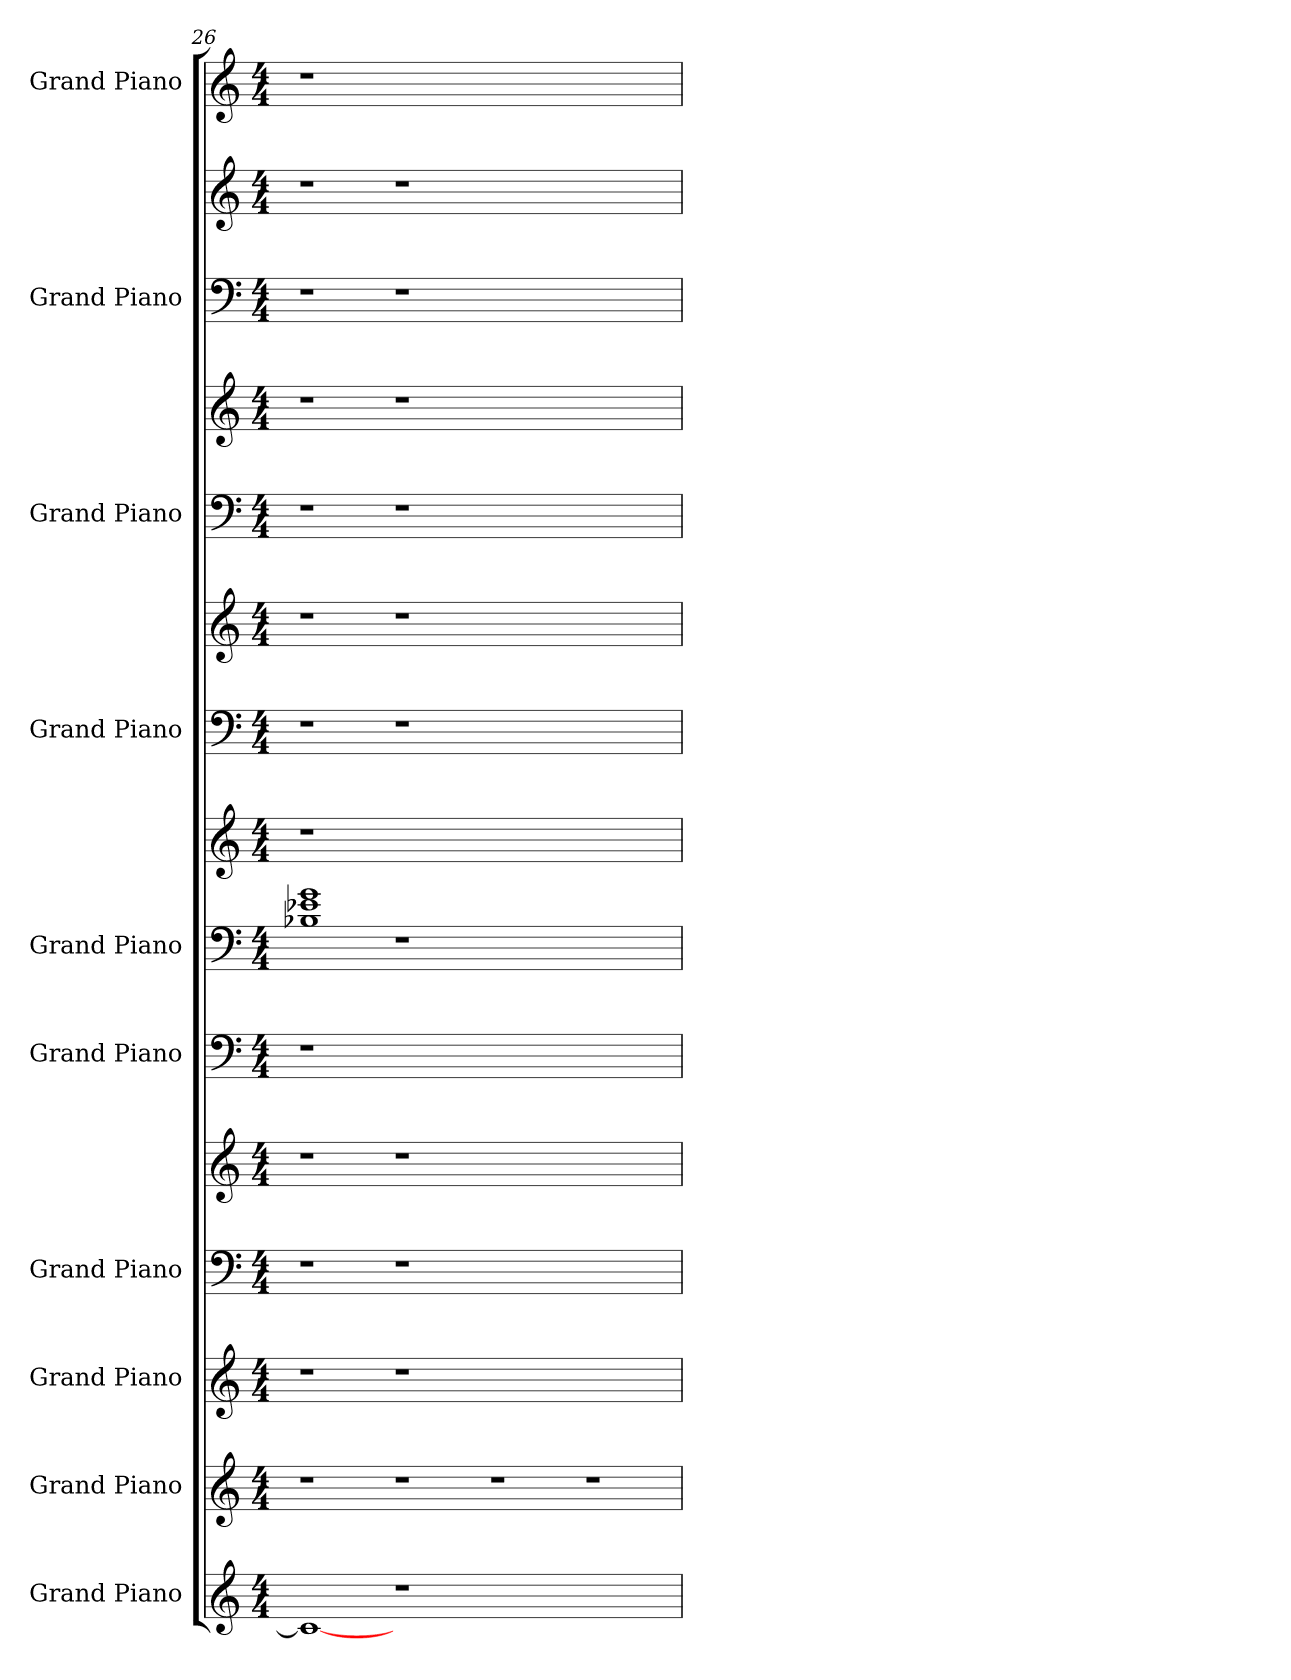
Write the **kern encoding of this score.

**kern	**kern	**kern	**kern	**kern	**kern	**kern	**kern	**kern	**kern	**kern	**kern	**kern	**kern	**kern
*part10	*part9	*part8	*part7	*part7	*part6	*part5	*part5	*part4	*part4	*part3	*part3	*part2	*part2	*part1
*staff15	*staff14	*staff13	*staff12	*staff11	*staff10	*staff9	*staff8	*staff7	*staff6	*staff5	*staff4	*staff3	*staff2	*staff1
*I"Grand Piano	*I"Grand Piano	*I"Grand Piano	*I"Grand Piano	*	*I"Grand Piano	*I"Grand Piano	*	*I"Grand Piano	*	*I"Grand Piano	*	*I"Grand Piano	*	*I"Grand Piano
*clefG2	*clefG2	*clefG2	*clefF4	*clefG2	*clefF4	*clefF4	*clefG2	*clefF4	*clefG2	*clefF4	*clefG2	*clefF4	*clefG2	*clefG2
*k[]	*k[]	*k[]	*k[]	*k[]	*k[]	*k[]	*k[]	*k[]	*k[]	*k[]	*k[]	*k[]	*k[]	*k[]
*C:	*C:	*C:	*C:	*C:	*C:	*C:	*C:	*C:	*C:	*C:	*C:	*C:	*C:	*C:
*M4/4	*M4/4	*M4/4	*M4/4	*M4/4	*M4/4	*M4/4	*M4/4	*M4/4	*M4/4	*M4/4	*M4/4	*M4/4	*M4/4	*M4/4
=26	=26	=26	=26	=26	=26	=26	=26	=26	=26	=26	=26	=26	=26	=26
1c_	1r	1r	1r	1r	1r	1B-X 1e-X 1g	1r	1r	1r	1r	1r	1r	1r	1r
1r	1r	1r	1r	1r	0.ryy	1r	0.ryy	1r	1r	1r	1r	1r	1r	0.ryy
0ryy	1r	0ryy	0ryy	0ryy	.	0ryy	.	0ryy	0ryy	0ryy	0ryy	0ryy	0ryy	.
.	1r	.	.	.	.	.	.	.	.	.	.	.	.	.
=	=	=	=	=	=	=	=	=	=	=	=	=	=	=
*-	*-	*-	*-	*-	*-	*-	*-	*-	*-	*-	*-	*-	*-	*-
